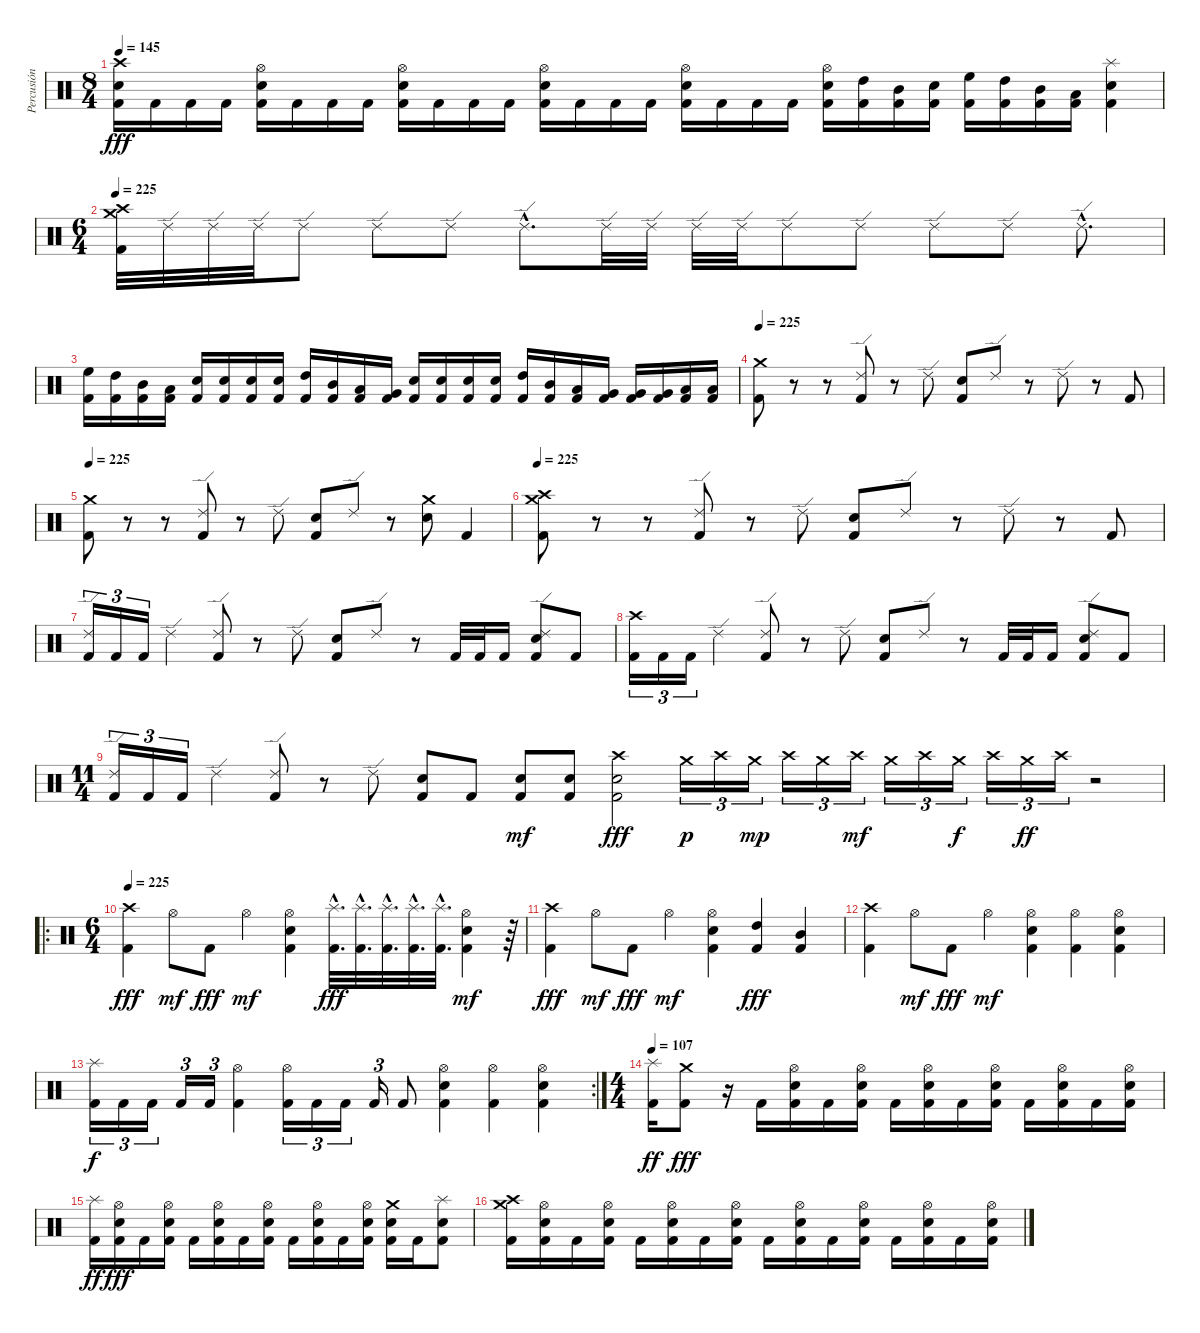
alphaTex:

\track ("Percusión" "Percusión") {instrument percussion}
\staff {score}
\articulation defaults
\ts (8 4)
\tempo 145
\clef neutral
\ks c
("Kick (hit) 2" "Electric Snare (hit)" "Crash high (hit)").16{dy fff} "Kick (hit) 2".16 "Kick (hit) 2".16 "Kick (hit) 2".16 ("Kick (hit) 2" "Electric Snare (hit)" "Hi-Hat (open)").16 "Kick (hit) 2".16 "Kick (hit) 2".16 "Kick (hit) 2".16 ("Kick (hit) 2" "Electric Snare (hit)" "Hi-Hat (open)").16 "Kick (hit) 2".16 "Kick (hit) 2".16 "Kick (hit) 2".16 ("Kick (hit) 2" "Electric Snare (hit)" "Hi-Hat (open)").16 "Kick (hit) 2".16 "Kick (hit) 2".16 "Kick (hit) 2".16 ("Kick (hit) 2" "Electric Snare (hit)" "Hi-Hat (open)").16 "Kick (hit) 2".16 "Kick (hit) 2".16 "Kick (hit) 2".16 ("Kick (hit) 2" "Electric Snare (hit)" "Hi-Hat (open)").16 ("Kick (hit) 2" "High Tom (hit)").16 ("Kick (hit) 2" "Mid Tom (hit)").16 ("Kick (hit) 2" "Electric Snare (hit)").16 ("Kick (hit) 2" "High Floor Tom (hit)").16 ("Kick (hit) 2" "High Tom (hit)").16 ("Kick (hit) 2" "Mid Tom (hit)").16 ("Kick (hit) 2" "Low Tom (hit)").16 ("Kick (hit) 2" "Electric Snare (hit)" "Splash (hit)").4 |
\ts (6 4)
\tempo 225
("Kick (hit) 2" "Crash medium (hit)" "Crash high (hit)").32 "Ride (edge) 2".32 "Ride (edge) 2".32 "Ride (edge) 2".32 "Ride (edge) 2".8 "Ride (edge) 2".8 "Ride (edge) 2".8 "Ride (edge) 2"{hac}.8{d} "Ride (edge) 2".32 "Ride (edge) 2".32 "Ride (edge) 2".32 "Ride (edge) 2".32 "Ride (edge) 2".8 "Ride (edge) 2".8 "Ride (edge) 2".8 "Ride (edge) 2".8 "Ride (edge) 2"{hac}.8{d} |
("Kick (hit) 2" "High Floor Tom (hit)").16 ("Kick (hit) 2" "High Tom (hit)").16 ("Kick (hit) 2" "Mid Tom (hit)").16 ("Kick (hit) 2" "Low Tom (hit)").16 ("Kick (hit) 2" "Electric Snare (hit)").16 ("Kick (hit) 2" "Electric Snare (hit)").16 ("Kick (hit) 2" "Electric Snare (hit)").16 ("Kick (hit) 2" "Electric Snare (hit)").16 ("Kick (hit) 2" "High Tom (hit)").16 ("Kick (hit) 2" "Mid Tom (hit)").16 ("Kick (hit) 2" "Low Tom (hit)").16 ("Kick (hit) 2" "Very Low Tom (hit)").16 ("Kick (hit) 2" "Electric Snare (hit)").16 ("Kick (hit) 2" "Electric Snare (hit)").16 ("Kick (hit) 2" "Electric Snare (hit)").16 ("Kick (hit) 2" "Electric Snare (hit)").16 ("Kick (hit) 2" "High Tom (hit)").16 ("Kick (hit) 2" "Mid Tom (hit)").16 ("Kick (hit) 2" "Low Tom (hit)").16 ("Kick (hit) 2" "Very Low Tom (hit)").16 ("Kick (hit) 2" "Very Low Tom (hit)").16 ("Kick (hit) 2" "Very Low Tom (hit)").16 ("Kick (hit) 2" "Low Floor Tom (hit)").16 ("Kick (hit) 2" "Low Floor Tom (hit)").16 |
\tempo 225
("Kick (hit) 2" "Crash medium (hit)").8 r.8 r.8 ("Kick (hit) 2" "Ride (edge) 2").8 r.8 "Ride (edge) 2".8 ("Kick (hit) 2" "Electric Snare (hit)").8 "Ride (edge) 2".8 r.8 "Ride (edge) 2".8 r.8 "Kick (hit) 2".8 |
\tempo 225
("Kick (hit) 2" "Crash medium (hit)").8 r.8 r.8 ("Kick (hit) 2" "Ride (edge) 2").8 r.8 "Ride (edge) 2".8 ("Kick (hit) 2" "Electric Snare (hit)").8 "Ride (edge) 2".8 r.8 ("Electric Snare (hit)" "Crash medium (hit)").8 "Kick (hit) 2".4 |
\tempo 225
("Kick (hit) 2" "Crash high (hit)" "Crash medium (hit)").8 r.8 r.8 ("Kick (hit) 2" "Ride (edge) 2").8 r.8 "Ride (edge) 2".8 ("Kick (hit) 2" "Electric Snare (hit)").8 "Ride (edge) 2".8 r.8 "Ride (edge) 2".8 r.8 "Kick (hit) 2".8 |
("Kick (hit) 2" "Ride (edge) 2").16{tu (3 2)} "Kick (hit) 2".16{tu (3 2)} "Kick (hit) 2".16{tu (3 2)} "Ride (edge) 2".4 ("Kick (hit) 2" "Ride (edge) 2").8 r.8 "Ride (edge) 2".8 ("Kick (hit) 2" "Electric Snare (hit)").8 "Ride (edge) 2".8 r.8 "Kick (hit) 2".32 "Kick (hit) 2".32 "Kick (hit) 2".16 ("Kick (hit) 2" "Electric Snare (hit)" "Ride (edge) 2").8 "Kick (hit) 2".8 |
("Kick (hit) 2" "Crash high (hit)").16{tu (3 2)} "Kick (hit) 2".16{tu (3 2)} "Kick (hit) 2".16{tu (3 2)} "Ride (edge) 2".4 ("Kick (hit) 2" "Ride (edge) 2").8 r.8 "Ride (edge) 2".8 ("Kick (hit) 2" "Electric Snare (hit)").8 "Ride (edge) 2".8 r.8 "Kick (hit) 2".32 "Kick (hit) 2".32 "Kick (hit) 2".16 ("Kick (hit) 2" "Electric Snare (hit)" "Ride (edge) 2").8 "Kick (hit) 2".8 |
\ts (11 4)
("Kick (hit) 2" "Ride (edge) 2").16{tu (3 2)} "Kick (hit) 2".16{tu (3 2)} "Kick (hit) 2".16{tu (3 2)} "Ride (edge) 2".4 ("Kick (hit) 2" "Ride (edge) 2").8 r.8 "Ride (edge) 2".8 ("Kick (hit) 2" "Electric Snare (hit)").8 "Kick (hit) 2".8 ("Kick (hit) 2" "Electric Snare (hit)").8{dy mf} ("Kick (hit) 2" "Electric Snare (hit)").8 ("Kick (hit) 2" "Electric Snare (hit)" "Crash high (hit)").2{dy fff} "Crash medium (hit)".16{tu (3 2) dy p} "Crash high (hit)".16{tu (3 2)} "Crash medium (hit)".16{tu (3 2) dy mp} "Crash high (hit)".16{tu (3 2)} "Crash medium (hit)".16{tu (3 2)} "Crash high (hit)".16{tu (3 2) dy mf} "Crash medium (hit)".16{tu (3 2)} "Crash high (hit)".16{tu (3 2)} "Crash medium (hit)".16{tu (3 2) dy f} "Crash high (hit)".16{tu (3 2)} "Crash medium (hit)".16{tu (3 2) dy ff} "Crash high (hit)".16{tu (3 2)} r.2 |
\ro
\ts (6 4)
\tempo 225
("Kick (hit) 2" "Crash high (hit)").4{dy fff} "Hi-Hat (open)".8{dy mf} "Kick (hit) 2".8{dy fff} "Hi-Hat (open)".4{dy mf} ("Kick (hit) 2" "Electric Snare (hit)" "Hi-Hat (open)").4 ("Kick (hit) 2"{hac} "Splash (hit)"{hac}).32{d dy fff} ("Kick (hit) 2"{hac} "Splash (hit)"{hac}).32{d} ("Kick (hit) 2"{hac} "Splash (hit)"{hac}).32{d} ("Kick (hit) 2"{hac} "Splash (hit)"{hac}).32{d} ("Kick (hit) 2"{hac} "Splash (hit)"{hac}).32{d} ("Kick (hit) 2" "Electric Snare (hit)" "Hi-Hat (open)").4{dy mf} r.64 |
("Kick (hit) 2" "Crash high (hit)").4{dy fff} "Hi-Hat (open)".8{dy mf} "Kick (hit) 2".8{dy fff} "Hi-Hat (open)".4{dy mf} ("Kick (hit) 2" "Electric Snare (hit)" "Hi-Hat (open)").4 ("Kick (hit) 2" "High Tom (hit)").4{dy fff} ("Kick (hit) 2" "Mid Tom (hit)").4 |
("Kick (hit) 2" "Crash high (hit)").4 "Hi-Hat (open)".8{dy mf} "Kick (hit) 2".8{dy fff} "Hi-Hat (open)".4{dy mf} ("Kick (hit) 2" "Electric Snare (hit)" "Hi-Hat (open)").4 ("Kick (hit) 2" "Hi-Hat (open)").4 ("Kick (hit) 2" "Electric Snare (hit)" "Hi-Hat (open)").4 |
\rc 2
("Kick (hit) 2" "Splash (hit)").16{tu (3 2) dy f} "Kick (hit) 2".16{tu (3 2)} "Kick (hit) 2".16{tu (3 2)} "Kick (hit) 2".16{tu (3 2)} "Kick (hit) 2".16{tu (3 2)} ("Kick (hit) 2" "Hi-Hat (open)").4 ("Kick (hit) 2" "Hi-Hat (open)").16{tu (3 2)} "Kick (hit) 2".16{tu (3 2)} "Kick (hit) 2".16{tu (3 2)} "Kick (hit) 2".16{tu (3 2)} "Kick (hit) 2".8 ("Kick (hit) 2" "Electric Snare (hit)" "Hi-Hat (open)").4 ("Kick (hit) 2" "Hi-Hat (open)").4 ("Kick (hit) 2" "Electric Snare (hit)" "Hi-Hat (open)").4 |
\ts (4 4)
\tempo 107
("Kick (hit) 2" "Splash (hit)").16{dy ff} ("Kick (hit) 2" "Crash medium (hit)").8{dy fff} r.16 "Kick (hit) 2".16 ("Kick (hit) 2" "Electric Snare (hit)" "Hi-Hat (open)").16 "Kick (hit) 2".16 ("Kick (hit) 2" "Electric Snare (hit)" "Hi-Hat (open)").16 "Kick (hit) 2".16 ("Kick (hit) 2" "Electric Snare (hit)" "Hi-Hat (open)").16 "Kick (hit) 2".16 ("Kick (hit) 2" "Electric Snare (hit)" "Hi-Hat (open)").16 "Kick (hit) 2".16 ("Kick (hit) 2" "Electric Snare (hit)" "Hi-Hat (open)").16 "Kick (hit) 2".16 ("Kick (hit) 2" "Electric Snare (hit)" "Hi-Hat (open)").16 |
("Kick (hit) 2" "Splash (hit)").16{dy ff} ("Kick (hit) 2" "Electric Snare (hit)" "Hi-Hat (open)").16{dy fff} "Kick (hit) 2".16 ("Kick (hit) 2" "Electric Snare (hit)" "Hi-Hat (open)").16 "Kick (hit) 2".16 ("Kick (hit) 2" "Electric Snare (hit)" "Hi-Hat (open)").16 "Kick (hit) 2".16 ("Kick (hit) 2" "Electric Snare (hit)" "Hi-Hat (open)").16 "Kick (hit) 2".16 ("Kick (hit) 2" "Electric Snare (hit)" "Hi-Hat (open)").16 "Kick (hit) 2".16 ("Kick (hit) 2" "Electric Snare (hit)" "Hi-Hat (open)").16 ("Kick (hit) 2" "Electric Snare (hit)" "Crash medium (hit)").16 "Kick (hit) 2".16 ("Kick (hit) 2" "Electric Snare (hit)" "Splash (hit)").8 |
("Kick (hit) 2" "Crash high (hit)" "Crash medium (hit)").16 ("Kick (hit) 2" "Electric Snare (hit)" "Hi-Hat (open)").16 "Kick (hit) 2".16 ("Kick (hit) 2" "Electric Snare (hit)" "Hi-Hat (open)").16 "Kick (hit) 2".16 ("Kick (hit) 2" "Electric Snare (hit)" "Hi-Hat (open)").16 "Kick (hit) 2".16 ("Kick (hit) 2" "Electric Snare (hit)" "Hi-Hat (open)").16 "Kick (hit) 2".16 ("Kick (hit) 2" "Electric Snare (hit)" "Hi-Hat (open)").16 "Kick (hit) 2".16 ("Kick (hit) 2" "Electric Snare (hit)" "Hi-Hat (open)").16 "Kick (hit) 2".16 ("Kick (hit) 2" "Electric Snare (hit)" "Hi-Hat (open)").16 "Kick (hit) 2".16 ("Kick (hit) 2" "Electric Snare (hit)" "Hi-Hat (open)").16
